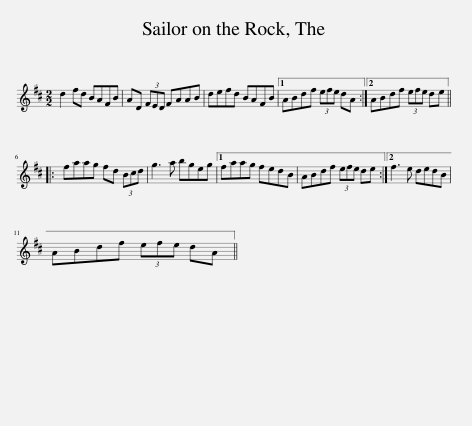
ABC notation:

X:1
L:1/8
M:2/2
I:linebreak $
K:D
V:1 treble
V:1
 d2 fd BAFB | AD (3FED FAAB | defd BAFB |1 ABdf (3efe dA :|2 ABdf (3efe de |:$ %5
 faag fd (3Bcd | g3 a bgeg |1 faag fedB | ABdf (3efe de :|2 f3 e dedB |$ %10
 ABdf (3efe dA || %11
